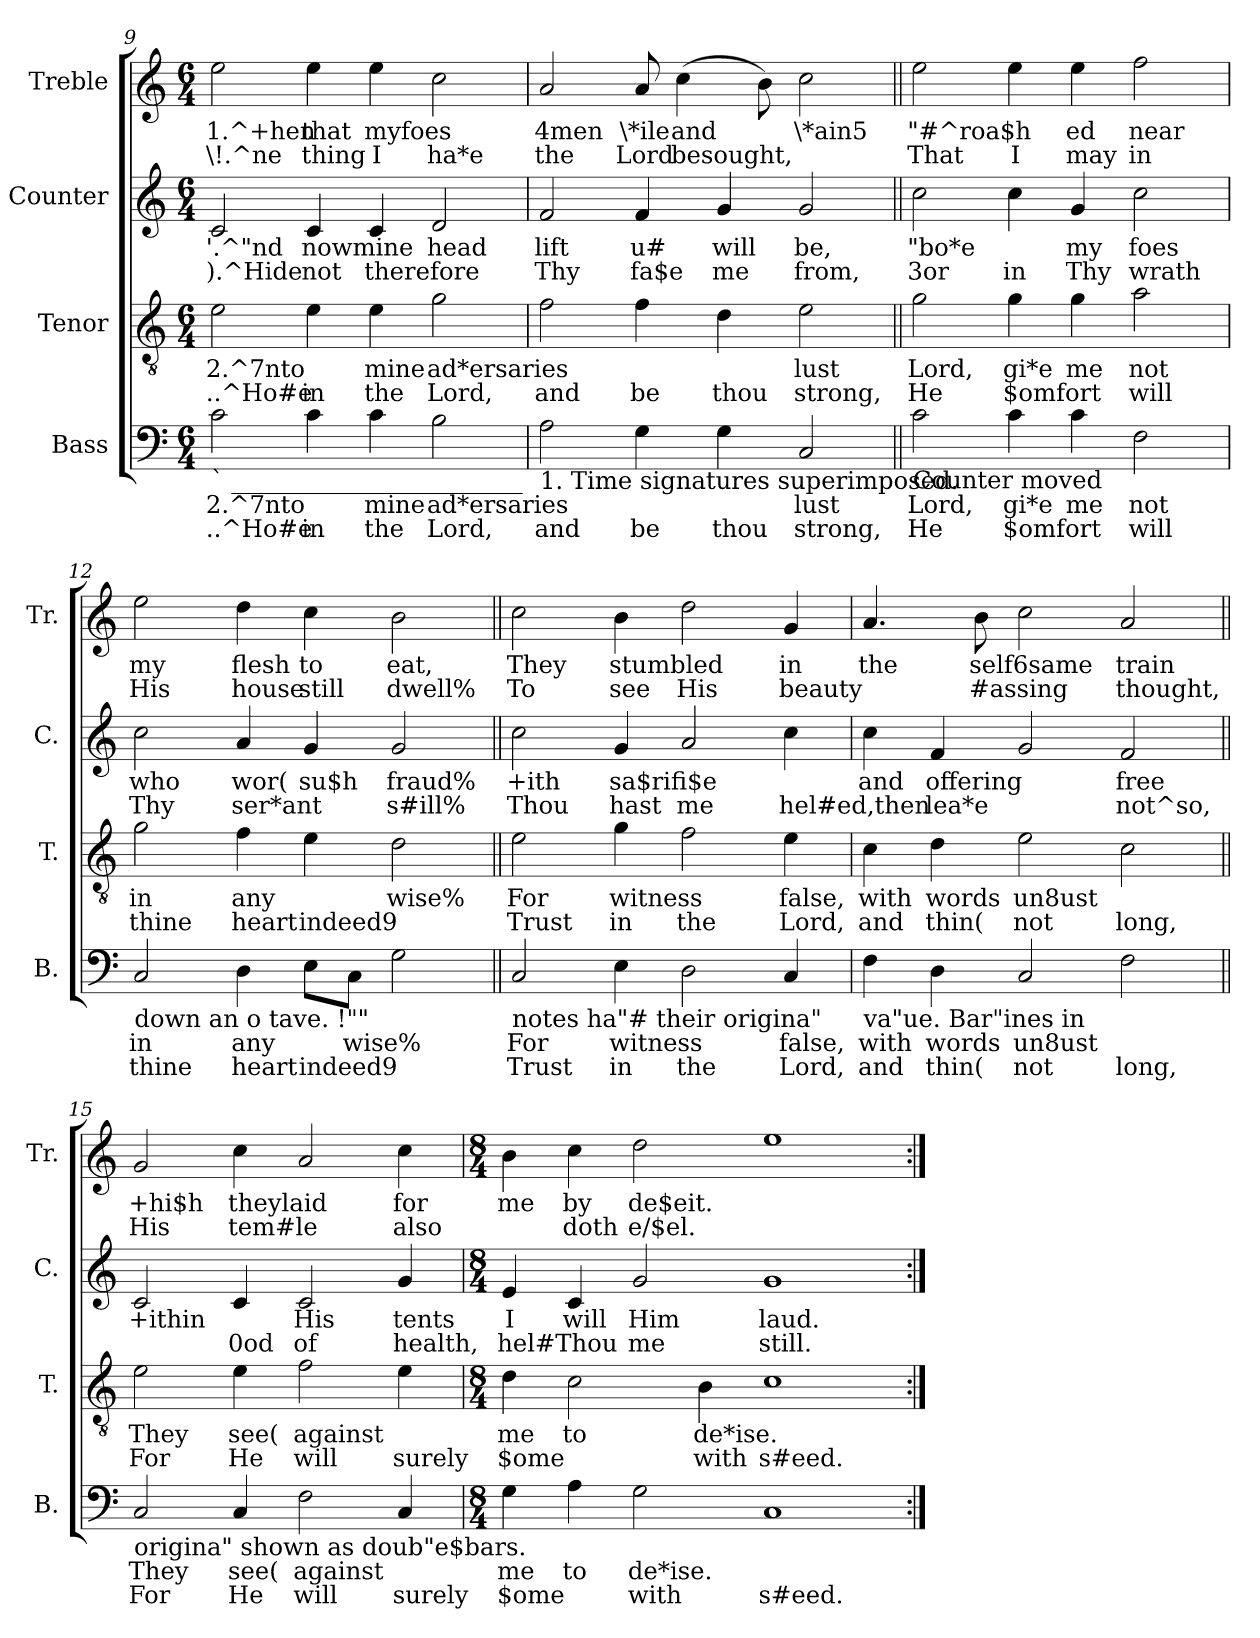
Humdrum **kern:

**kern	**text	**text	**kern	**text	**text	**kern	**text	**text	**kern	**text	**text
*part4	*part4	*part4	*part3	*part3	*part3	*part2	*part2	*part2	*part1	*part1	*part1
*staff4	*staff4	*staff4	*staff3	*staff3	*staff3	*staff2	*staff2	*staff2	*staff1	*staff1	*staff1
*I"Bass	*	*	*I"Tenor	*	*	*I"Counter	*	*	*I"Treble	*	*
*I'B.	*	*	*I'T.	*	*	*I'C.	*	*	*I'Tr.	*	*
!!LO:LB:g=z
*clefF4	*	*	*clefGv2	*	*	*clefG2	*	*	*clefG2	*	*
*k[]	*	*	*k[]	*	*	*k[]	*	*	*k[]	*	*
*C:	*	*	*C:	*	*	*C:	*	*	*C:	*	*
*M6/4	*	*	*M6/4	*	*	*M6/4	*	*	*M6/4	*	*
=9	=9	=9	=9	=9	=9	=9	=9	=9	=9	=9	=9
!LO:TX:b:t=` ________________________	!	!	!	!	!	!	!	!	!	!	!
!	!LO:LY:a:rj	!LO:LY:a:rj	!	!LO:LY:b:rj	!LO:LY:b:rj	!	!LO:LY:b:rj	!LO:LY:b:rj	!	!LO:LY:b:rj	!LO:LY:b:rj
2c\	2.^7nto	..^Ho#e	2e\	2.^7nto	..^Ho#e	2c/	'.^"nd	).^Hide	2ee\	1.^+hen	\!.^ne
!	!LO:LY:a:rj	!LO:LY:a:rj	!	!LO:LY:b:rj	!LO:LY:b:rj	!	!LO:LY:b:rj	!LO:LY:b:rj	!	!LO:LY:b:rj	!LO:LY:b:rj
4c\	.	in	4e\	.	in	4c/	nowmine	not	4ee\	that	thing
!	!LO:LY:a:rj	!LO:LY:a:rj	!	!LO:LY:b:rj	!LO:LY:b:rj	!	!LO:LY:b:rj	!LO:LY:b:rj	!	!LO:LY:b:rj	!LO:LY:b:rj
4c\	mine	the	4e\	mine	the	4c/	.	therefore	4ee\	myfoes	I
!	!LO:LY:a:rj	!LO:LY:a:rj	!	!LO:LY:b:rj	!LO:LY:b:rj	!	!LO:LY:b:rj	!LO:LY:b:rj	!	!LO:LY:b:rj	!LO:LY:b:rj
2B\	ad*ersaries	Lord,	2g\	ad*ersaries	Lord,	2d/	head	.	2cc\	.	ha*e
=10	=10	=10	=10	=10	=10	=10	=10	=10	=10	=10	=10
!LO:TX:b:t=1. Time signatures superimposed.	!	!	!	!	!	!	!	!	!	!	!
!	!LO:LY:a:rj	!LO:LY:a:rj	!	!LO:LY:b:rj	!LO:LY:b:rj	!	!LO:LY:b:rj	!LO:LY:b:rj	!	!LO:LY:b:rj	!LO:LY:b:rj
2A\	.	and	2f\	.	and	2f/	lift	Thy	2a>/	4men	the
!	!LO:LY:a:rj	!LO:LY:a:rj	!	!LO:LY:b:rj	!LO:LY:b:rj	!	!LO:LY:b:rj	!LO:LY:b:rj	!	!LO:LY:b:rj	!LO:LY:b:rj
4G\	.	be	4f\	.	be	4f/	u#	fa$e	8a/	\*ile	Lord
!	!	!	!	!	!	!	!	!	!	!LO:LY:b:rj	!LO:LY:b:rj
.	.	.	.	.	.	.	.	.	(>4cc\	and	besought,
!	!LO:LY:a:rj	!LO:LY:a:rj	!	!LO:LY:b:rj	!LO:LY:b:rj	!	!LO:LY:b:rj	!LO:LY:b:rj	!	!	!
4G\	.	thou	4d\	.	thou	4g/	will	me	.	.	.
!	!	!	!	!	!	!	!	!	!	!LO:LY:b:rj	!LO:LY:b:rj
.	.	.	.	.	.	.	.	.	8b\)	.	.
!	!LO:LY:a:rj	!LO:LY:a:rj	!	!LO:LY:b:rj	!LO:LY:b:rj	!	!LO:LY:b:rj	!LO:LY:b:rj	!	!LO:LY:b:rj	!LO:LY:b:rj
2C/	lust	strong,	2e\	lust	strong,	2g/	be,	from,	2cc\	\*ain5	.
=11||	=11||	=11||	=11||	=11||	=11||	=11||	=11||	=11||	=11||	=11||	=11||
!LO:TX:b:t=Counter moved	!	!	!	!	!	!	!	!	!	!	!
!	!LO:LY:a:rj	!LO:LY:a:rj	!	!LO:LY:b:rj	!LO:LY:b:rj	!	!LO:LY:b:rj	!LO:LY:b:rj	!	!LO:LY:b:rj	!LO:LY:b:rj
2c\	Lord,	He	2g\	Lord,	He	2cc\	"bo*e	3or	2ee\	"#^roa$h	That
!	!LO:LY:a:rj	!LO:LY:a:rj	!	!LO:LY:b:rj	!LO:LY:b:rj	!	!LO:LY:b:rj	!LO:LY:b:rj	!	!LO:LY:b:rj	!LO:LY:b:rj
4c\	gi*e	$omfort	4g\	gi*e	$omfort	4cc\	.	in	4ee\	.	I
!	!LO:LY:a:rj	!LO:LY:a:rj	!	!LO:LY:b:rj	!LO:LY:b:rj	!	!LO:LY:b:rj	!LO:LY:b:rj	!	!LO:LY:b:rj	!LO:LY:b:rj
4c\	me	.	4g\	me	.	4g/	my	Thy	4ee\	ed	may
!	!LO:LY:a:rj	!LO:LY:a:rj	!	!LO:LY:b:rj	!LO:LY:b:rj	!	!LO:LY:b:rj	!LO:LY:b:rj	!	!LO:LY:b:rj	!LO:LY:b:rj
2F\	not	will	2a\	not	will	2cc\	foes	wrath	2ff\	near	in
=12	=12	=12	=12	=12	=12	=12	=12	=12	=12	=12	=12
!LO:TX:b:t=down an o tave. !""	!	!	!	!	!	!	!	!	!	!	!
!	!LO:LY:a:rj	!LO:LY:a:rj	!	!LO:LY:b:rj	!LO:LY:b:rj	!	!LO:LY:b:rj	!LO:LY:b:rj	!	!LO:LY:b:rj	!LO:LY:b:rj
2C/	in	thine	2g\	in	thine	2cc\	who	Thy	2ee>\	my	His
!	!LO:LY:a:rj	!LO:LY:a:rj	!	!LO:LY:b:rj	!LO:LY:b:rj	!	!LO:LY:b:rj	!LO:LY:b:rj	!	!LO:LY:b:rj	!LO:LY:b:rj
4D\	any	heart	4f\	any	heart	4a/	wor(	ser*ant	4dd\	flesh	house
!	!LO:LY:a:rj	!LO:LY:a:rj	!	!LO:LY:b:rj	!LO:LY:b:rj	!	!LO:LY:b:rj	!LO:LY:b:rj	!	!LO:LY:b:rj	!LO:LY:b:rj
8E\L	.	indeed9	4e\	.	indeed9	4g/	su$h	.	4cc\	to	still
!	!LO:LY:a:rj	!LO:LY:a:rj	!	!	!	!	!	!	!	!	!
8C\J	wise%	.	.	.	.	.	.	.	.	.	.
!	!LO:LY:a:rj	!LO:LY:a:rj	!	!LO:LY:b:rj	!LO:LY:b:rj	!	!LO:LY:b:rj	!LO:LY:b:rj	!	!LO:LY:b:rj	!LO:LY:b:rj
2G\	.	.	2d\	wise%	.	2g/	fraud%	s#ill%	2b\	eat,	dwell%
=13||	=13||	=13||	=13||	=13||	=13||	=13||	=13||	=13||	=13||	=13||	=13||
!LO:TX:b:t=notes ha"# their origina"	!	!	!	!	!	!	!	!	!	!	!
!	!LO:LY:a:rj	!LO:LY:a:rj	!	!LO:LY:b:rj	!LO:LY:b:rj	!	!LO:LY:b:rj	!LO:LY:b:rj	!	!LO:LY:b:rj	!LO:LY:b:rj
2C/	For	Trust	2e\	For	Trust	2cc\	+ith	Thou	2cc\	They	To
!	!LO:LY:a:rj	!LO:LY:a:rj	!	!LO:LY:b:rj	!LO:LY:b:rj	!	!LO:LY:b:rj	!LO:LY:b:rj	!	!LO:LY:b:rj	!LO:LY:b:rj
4E\	witness	in	4g\	witness	in	4g/	sa$rifi$e	hast	4b\	stumbled	see
!	!LO:LY:a:rj	!LO:LY:a:rj	!	!LO:LY:b:rj	!LO:LY:b:rj	!	!LO:LY:b:rj	!LO:LY:b:rj	!	!LO:LY:b:rj	!LO:LY:b:rj
2D\	.	the	2f\	.	the	2a/	.	me	2dd\	.	His
!	!LO:LY:a:rj	!LO:LY:a:rj	!	!LO:LY:b:rj	!LO:LY:b:rj	!	!LO:LY:b:rj	!LO:LY:b:rj	!	!LO:LY:b:rj	!LO:LY:b:rj
4C/	false,	Lord,	4e\	false,	Lord,	4cc\	.	hel#ed,then	4g>/	in	beauty
=14	=14	=14	=14	=14	=14	=14	=14	=14	=14	=14	=14
!LO:TX:b:t=va"ue. Bar"ines in	!	!	!	!	!	!	!	!	!	!	!
!	!LO:LY:a:rj	!LO:LY:a:rj	!	!LO:LY:b:rj	!LO:LY:b:rj	!	!LO:LY:b:rj	!LO:LY:b:rj	!	!LO:LY:b:rj	!LO:LY:b:rj
4F\	with	and	4c\	with	and	4cc\	and	.	4.a/	the	.
!	!LO:LY:a:rj	!LO:LY:a:rj	!	!LO:LY:b:rj	!LO:LY:b:rj	!	!LO:LY:b:rj	!LO:LY:b:rj	!	!	!
4D\	words	thin(	4d\	words	thin(	4f/	offering	lea*e	.	.	.
!	!	!	!	!	!	!	!	!	!	!LO:LY:b:rj	!LO:LY:b:rj
.	.	.	.	.	.	.	.	.	8b\	self6same	#assing
!	!LO:LY:a:rj	!LO:LY:a:rj	!	!LO:LY:b:rj	!LO:LY:b:rj	!	!LO:LY:b:rj	!LO:LY:b:rj	!	!LO:LY:b:rj	!LO:LY:b:rj
2C/	un8ust	not	2e\	un8ust	not	2g/	.	.	2cc\	.	.
!	!LO:LY:a:rj	!LO:LY:a:rj	!	!LO:LY:b:rj	!LO:LY:b:rj	!	!LO:LY:b:rj	!LO:LY:b:rj	!	!LO:LY:b:rj	!LO:LY:b:rj
2F\	.	long,	2c\	.	long,	2f/	free	not^so,	2a/	train	thought,
=15||	=15||	=15||	=15||	=15||	=15||	=15||	=15||	=15||	=15||	=15||	=15||
!LO:TX:b:t=origina" shown as doub"e$bars.	!	!	!	!	!	!	!	!	!	!	!
!	!LO:LY:a:rj	!LO:LY:a:rj	!	!LO:LY:b:rj	!LO:LY:b:rj	!	!LO:LY:b:rj	!LO:LY:b:rj	!	!LO:LY:b:rj	!LO:LY:b:rj
2C/	They	For	2e\	They	For	2c/	+ithin	.	2g/	+hi$h	His
!	!LO:LY:a:rj	!LO:LY:a:rj	!	!LO:LY:b:rj	!LO:LY:b:rj	!	!LO:LY:b:rj	!LO:LY:b:rj	!	!LO:LY:b:rj	!LO:LY:b:rj
4C/	see(	He	4e\	see(	He	4c/	.	0od	4cc\	theylaid	tem#le
!	!LO:LY:a:rj	!LO:LY:a:rj	!	!LO:LY:b:rj	!LO:LY:b:rj	!	!LO:LY:b:rj	!LO:LY:b:rj	!	!LO:LY:b:rj	!LO:LY:b:rj
2F\	against	will	2f\	against	will	2c/	His	of	2a/	.	.
!	!LO:LY:a:rj	!LO:LY:a:rj	!	!LO:LY:b:rj	!LO:LY:b:rj	!	!LO:LY:b:rj	!LO:LY:b:rj	!	!LO:LY:b:rj	!LO:LY:b:rj
4C/	.	surely	4e\	.	surely	4g/	tents	health,	4cc\	for	also
=16	=16	=16	=16	=16	=16	=16	=16	=16	=16	=16	=16
*M8/4	*	*	*M8/4	*	*	*M8/4	*	*	*M8/4	*	*
!	!LO:LY:a:rj	!LO:LY:a:rj	!	!LO:LY:b:rj	!LO:LY:b:rj	!	!LO:LY:b:rj	!LO:LY:b:rj	!	!LO:LY:b:rj	!LO:LY:b:rj
4G\	me	$ome	4d\	me	$ome	4e/	I	hel#Thou	4b\	me	.
!	!LO:LY:a:rj	!LO:LY:a:rj	!	!LO:LY:b:rj	!LO:LY:b:rj	!	!LO:LY:b:rj	!LO:LY:b:rj	!	!LO:LY:b:rj	!LO:LY:b:rj
4A\	to	.	2c\	to	.	4c/	will	.	4cc\	by	doth
!	!LO:LY:a:rj	!LO:LY:a:rj	!	!	!	!	!LO:LY:b:rj	!LO:LY:b:rj	!	!LO:LY:b:rj	!LO:LY:b:rj
2G\	de*ise.	with	.	.	.	2g/	Him	me	2dd\	de$eit.	e/$el.
!	!	!	!	!LO:LY:b:rj	!LO:LY:b:rj	!	!	!	!	!	!
.	.	.	4B\	de*ise.	with	.	.	.	.	.	.
!	!LO:LY:a:rj	!LO:LY:a:rj	!	!LO:LY:b:rj	!LO:LY:b:rj	!	!LO:LY:b:rj	!LO:LY:b:rj	!	!LO:LY:b:rj	!LO:LY:b:rj
1C	.	s#eed.	1c	.	s#eed.	1g	laud.	still.	1ee	.	.
=:|!	=:|!	=:|!	=:|!	=:|!	=:|!	=:|!	=:|!	=:|!	=:|!	=:|!	=:|!
*-	*-	*-	*-	*-	*-	*-	*-	*-	*-	*-	*-
